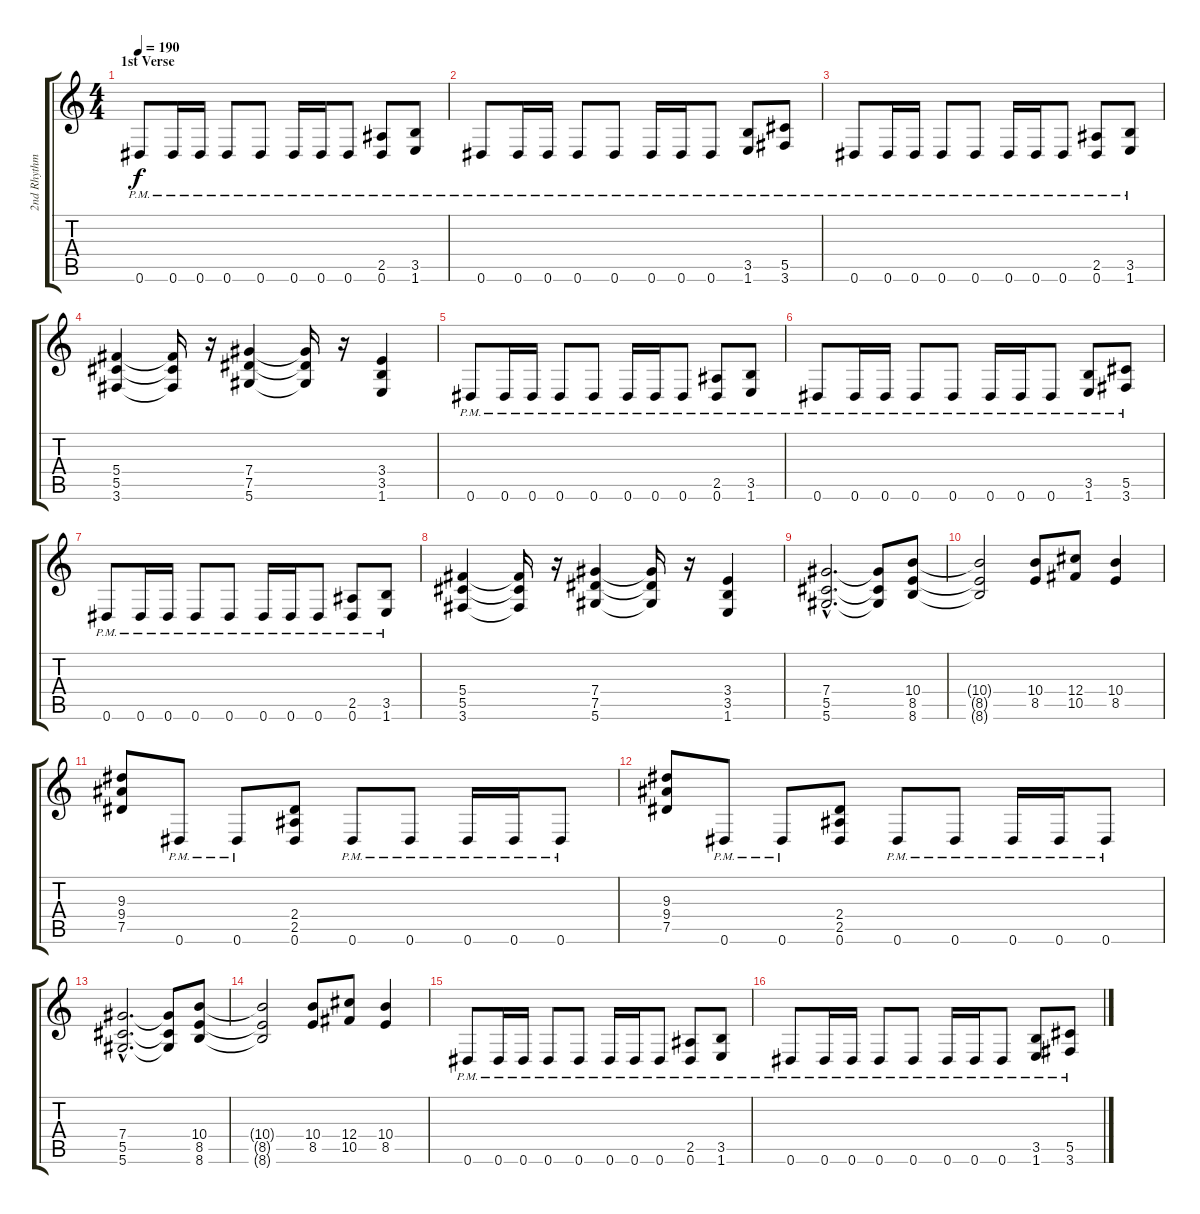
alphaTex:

\track ("2nd Rhythm Guitar" "2nd Rhythm") {instrument distortionguitar}
\staff {score tabs}
\tuning (Eb4 Bb3 Gb3 Db3 Ab2 Eb2) {hide}
\ts (4 4)
\section ("" "1st Verse")
\tempo 190
\clef g2
\ks c
0.6{pm}.8{dy f} 0.6{pm}.16 0.6{pm}.16 0.6{pm}.8 0.6{pm}.8 0.6{pm}.16 0.6{pm}.16 0.6{pm}.8 (2.5{pm} 0.6{pm}).8 (3.5{pm} 1.6{pm}).8 |
0.6{pm}.8 0.6{pm}.16 0.6{pm}.16 0.6{pm}.8 0.6{pm}.8 0.6{pm}.16 0.6{pm}.16 0.6{pm}.8 (3.5{pm} 1.6{pm}).8 (5.5{pm} 3.6{pm}).8 |
0.6{pm}.8 0.6{pm}.16 0.6{pm}.16 0.6{pm}.8 0.6{pm}.8 0.6{pm}.16 0.6{pm}.16 0.6{pm}.8 (2.5{pm} 0.6{pm}).8 (3.5{pm} 1.6{pm}).8 |
(5.4 5.5 3.6).4 (5.4{t} 5.5{t} 3.6{t}).16 r.16 (7.4 7.5 5.6).4 (7.4{t} 7.5{t} 5.6{t}).16 r.16 (3.4 3.5 1.6).4 |
0.6{pm}.8 0.6{pm}.16 0.6{pm}.16 0.6{pm}.8 0.6{pm}.8 0.6{pm}.16 0.6{pm}.16 0.6{pm}.8 (2.5{pm} 0.6{pm}).8 (3.5{pm} 1.6{pm}).8 |
0.6{pm}.8 0.6{pm}.16 0.6{pm}.16 0.6{pm}.8 0.6{pm}.8 0.6{pm}.16 0.6{pm}.16 0.6{pm}.8 (3.5{pm} 1.6{pm}).8 (5.5{pm} 3.6{pm}).8 |
0.6{pm}.8 0.6{pm}.16 0.6{pm}.16 0.6{pm}.8 0.6{pm}.8 0.6{pm}.16 0.6{pm}.16 0.6{pm}.8 (2.5{pm} 0.6{pm}).8 (3.5{pm} 1.6{pm}).8 |
(5.4 5.5 3.6).4 (5.4{t} 5.5{t} 3.6{t}).16 r.16 (7.4 7.5 5.6).4 (7.4{t} 7.5{t} 5.6{t}).16 r.16 (3.4 3.5 1.6).4 |
(7.4{hac} 5.5{hac} 5.6{hac}).2{d} (7.4{t} 5.5{t} 5.6{t}).8 (10.4 8.5 8.6).8 |
(10.4{t} 8.5{t} 8.6{t}).2 (10.4 8.5).8 (12.4 10.5).8 (10.4 8.5).4 |
(9.3 9.4 7.5).8 0.6{pm}.8 0.6{pm}.8 (2.4 2.5 0.6).8 0.6{pm}.8 0.6{pm}.8 0.6{pm}.16 0.6{pm}.16 0.6{pm}.8 |
(9.3 9.4 7.5).8 0.6{pm}.8 0.6{pm}.8 (2.4 2.5 0.6).8 0.6{pm}.8 0.6{pm}.8 0.6{pm}.16 0.6{pm}.16 0.6{pm}.8 |
(7.4{hac} 5.5{hac} 5.6{hac}).2{d} (7.4{t} 5.5{t} 5.6{t}).8 (10.4 8.5 8.6).8 |
(10.4{t} 8.5{t} 8.6{t}).2 (10.4 8.5).8 (12.4 10.5).8 (10.4 8.5).4 |
0.6{pm}.8 0.6{pm}.16 0.6{pm}.16 0.6{pm}.8 0.6{pm}.8 0.6{pm}.16 0.6{pm}.16 0.6{pm}.8 (2.5{pm} 0.6{pm}).8 (3.5{pm} 1.6{pm}).8 |
0.6{pm}.8 0.6{pm}.16 0.6{pm}.16 0.6{pm}.8 0.6{pm}.8 0.6{pm}.16 0.6{pm}.16 0.6{pm}.8 (3.5{pm} 1.6{pm}).8 (5.5{pm} 3.6{pm}).8
